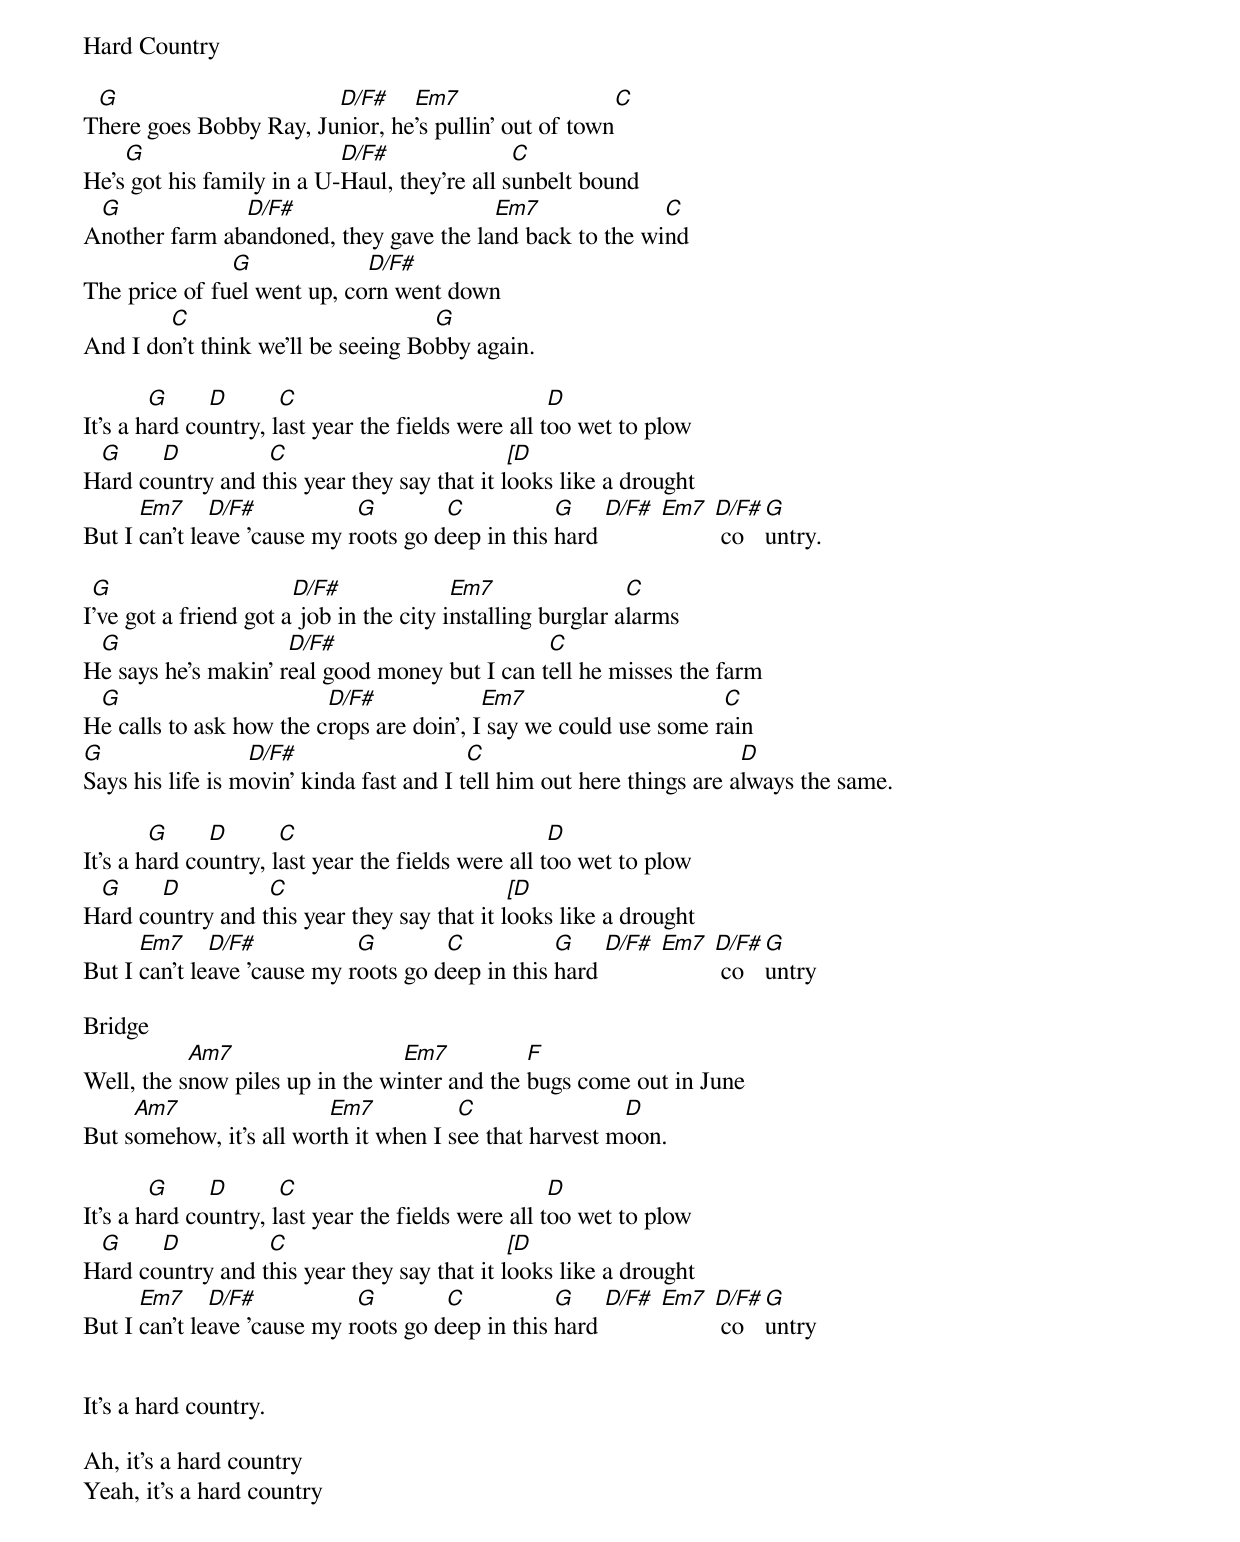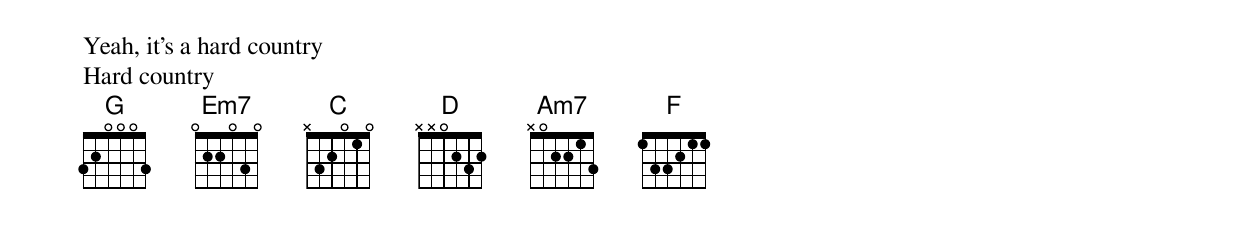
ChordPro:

Hard Country

T[G]here goes Bobby Ray, Ju[D/F#]nior, he[Em7]'s pullin’ out of town[C]
He's[G] got his family in a U-[D/F#]Haul, they’re all s[C]unbelt bound
A[G]nother farm ab[D/F#]andoned, they gave the la[Em7]nd back to the wi[C]nd
The price of fu[G]el went up, co[D/F#]rn went down
And I do[C]n’t think we’ll be seeing Bo[G]bby again.

It’s a h[G]ard co[D]untry, l[C]ast year the fields were all t[D]oo wet to plow
H[G]ard co[D]untry and t[C]his year they say that it l[[D]ooks like a drought
But I [Em7]can’t le[D/F#]ave 'cause my r[G]oots go d[C]eep in this [G]hard [D/F#] [Em7] [D/F#] co[G]untry.

I[G]’ve got a friend got a[D/F#] job in the city i[Em7]nstalling burglar a[C]larms
H[G]e says he’s makin’ r[D/F#]eal good money but I can t[C]ell he misses the farm
H[G]e calls to ask how the c[D/F#]rops are doin’, I[Em7] say we could use some r[C]ain
[G]Says his life is m[D/F#]ovin’ kinda fast and I t[C]ell him out here things are a[D]lways the same.

It’s a h[G]ard co[D]untry, l[C]ast year the fields were all t[D]oo wet to plow
H[G]ard co[D]untry and t[C]his year they say that it l[[D]ooks like a drought
But I [Em7]can’t le[D/F#]ave 'cause my r[G]oots go d[C]eep in this [G]hard [D/F#] [Em7] [D/F#] co[G]untry

Bridge
Well, the s[Am7]now piles up in the wi[Em7]nter and the [F]bugs come out in June
But s[Am7]omehow, it’s all wor[Em7]th it when I s[C]ee that harvest m[D]oon.

It’s a h[G]ard co[D]untry, l[C]ast year the fields were all t[D]oo wet to plow
H[G]ard co[D]untry and t[C]his year they say that it l[[D]ooks like a drought
But I [Em7]can’t le[D/F#]ave 'cause my r[G]oots go d[C]eep in this [G]hard [D/F#] [Em7] [D/F#] co[G]untry


It's a hard country.

Ah, it's a hard country
Yeah, it's a hard country
Yeah, it's a hard country
Hard country
